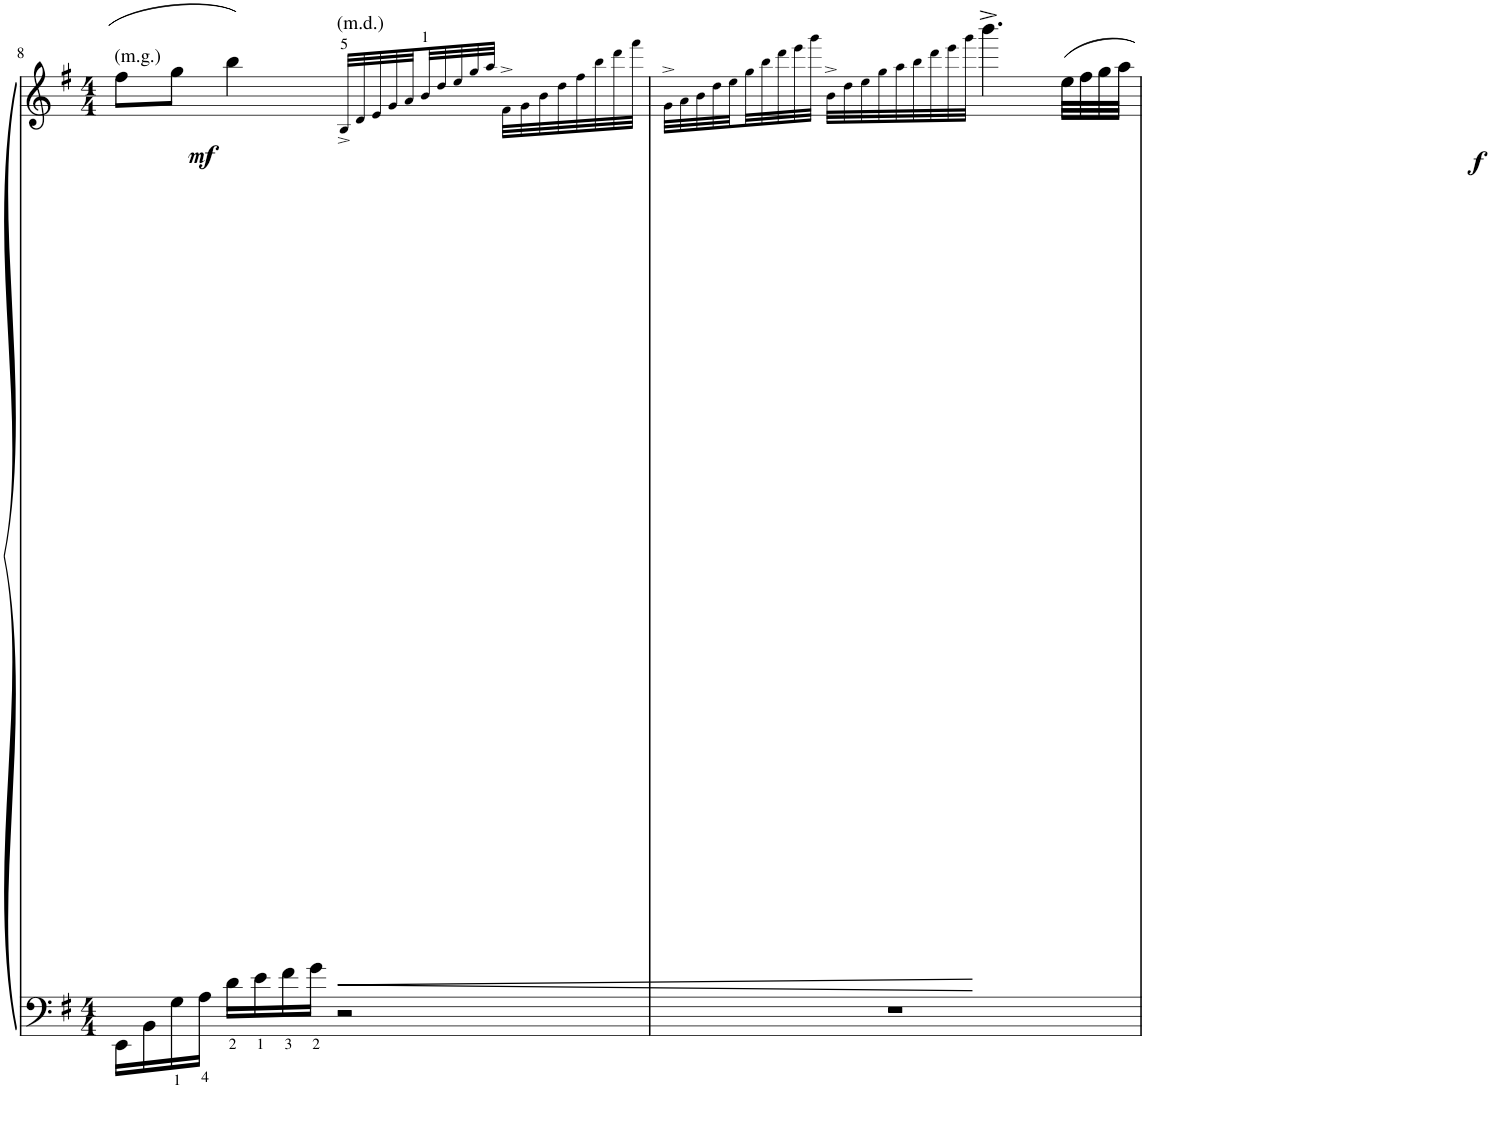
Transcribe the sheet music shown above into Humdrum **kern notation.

**kern	**kern	**dynam
*part1	*part1	*part1
*staff2	*staff1	*staff1/2
*I"Piano	*	*
*I'Pno	*	*
!!LO:PB:g=z
*clefF4	*clefG2	*
*k[f#]	*k[f#]	*
*M4/4	*M4/4	*
=8	=8	=8
!	!LO:TX:a:t=(m.g.)	!
!	!	!LO:DY:b
16EE\LL	8ff#\L	mf
16BB\	.	.
16G\	8gg\J	.
16A\JJ	.	.
16d\LL	4bb\	.
16e\	.	.
16f#\	.	.
16g\JJ	.	.
*	*Xbrackettup	*
!	!LO:TX:a:t=(m.d.)	!
!	!	!LO:HP:b
2r	40B^!/LLL	<
.	40d!/	.
.	40e!/	.
.	40g!/	.
.	40a!/	.
.	40b!/	.
.	40dd!/	.
.	40ee!/	.
.	40gg!/	.
.	40aa!/JJJ	.
.	32f#^!\LLL	.
.	32g!\	.
.	32b!\	.
.	32dd!\	.
.	32ff#!\	.
.	32bb!\	.
.	32ddd!\	.
.	32fff#!\JJJ	.
=9	=9	=9
1r	40g^!\LLL	.
.	40a!\	.
.	40b!\	.
.	40dd!\	.
.	40ee!\	.
.	40gg!\	.
.	40bb!\	.
.	40ddd!\	.
.	40eee!\	.
.	40ggg!\JJJ	.
.	36b^!\LLL	.
.	36dd!\	.
.	36ee!\	.
.	36gg!\	.
.	36aa!\	.
.	36bb!\	.
.	36ddd!\	.
.	36eee!\	.
.	36ggg!\JJJ	.
.	4.bbb^\	[
!	!	!LO:DY:b
.	32ee\LLL	f
.	32ff#\	.
.	32gg\	.
.	32aa\JJJ	.
=	=	=
*-	*-	*-
